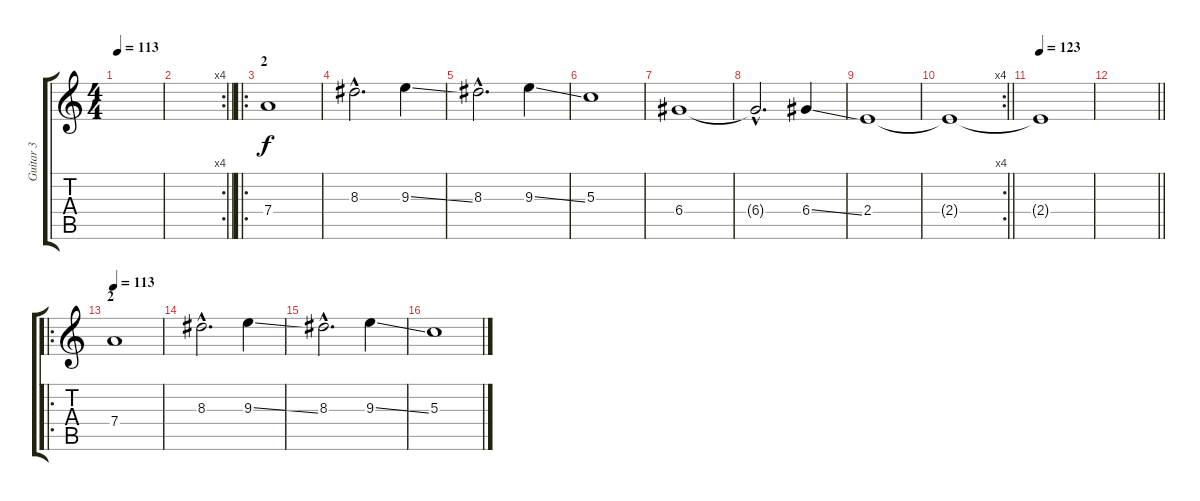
\track ("Guitar 3" "Guitar 3") {instrument overdrivenguitar}
\staff {score tabs}
\tuning (E4 B3 G3 D3 A2 E2) {hide}
\ts (4 4)
\tempo 113
\clef g2
\ks c
|
\rc 4
\barLineRight lightlight
|
\ro
\section ("" "2")
7.4.1 |
8.3{hac}.2{d} 9.3{ss}.4 |
8.3{hac}.2{d} 9.3{ss}.4 |
5.3.1 |
6.4.1 |
6.4{hac t}.2{d} 6.4{ss}.4 |
2.4.1 |
\rc 4
\barLineRight lightlight
2.4{t}.1 |
\section ("" "")
\tempo 123
2.4{t}.1 |
\barLineRight lightlight
|
\ro
\section ("" "2")
\tempo 113
7.4.1 |
8.3{hac}.2{d} 9.3{ss}.4 |
8.3{hac}.2{d} 9.3{ss}.4 |
5.3.1
